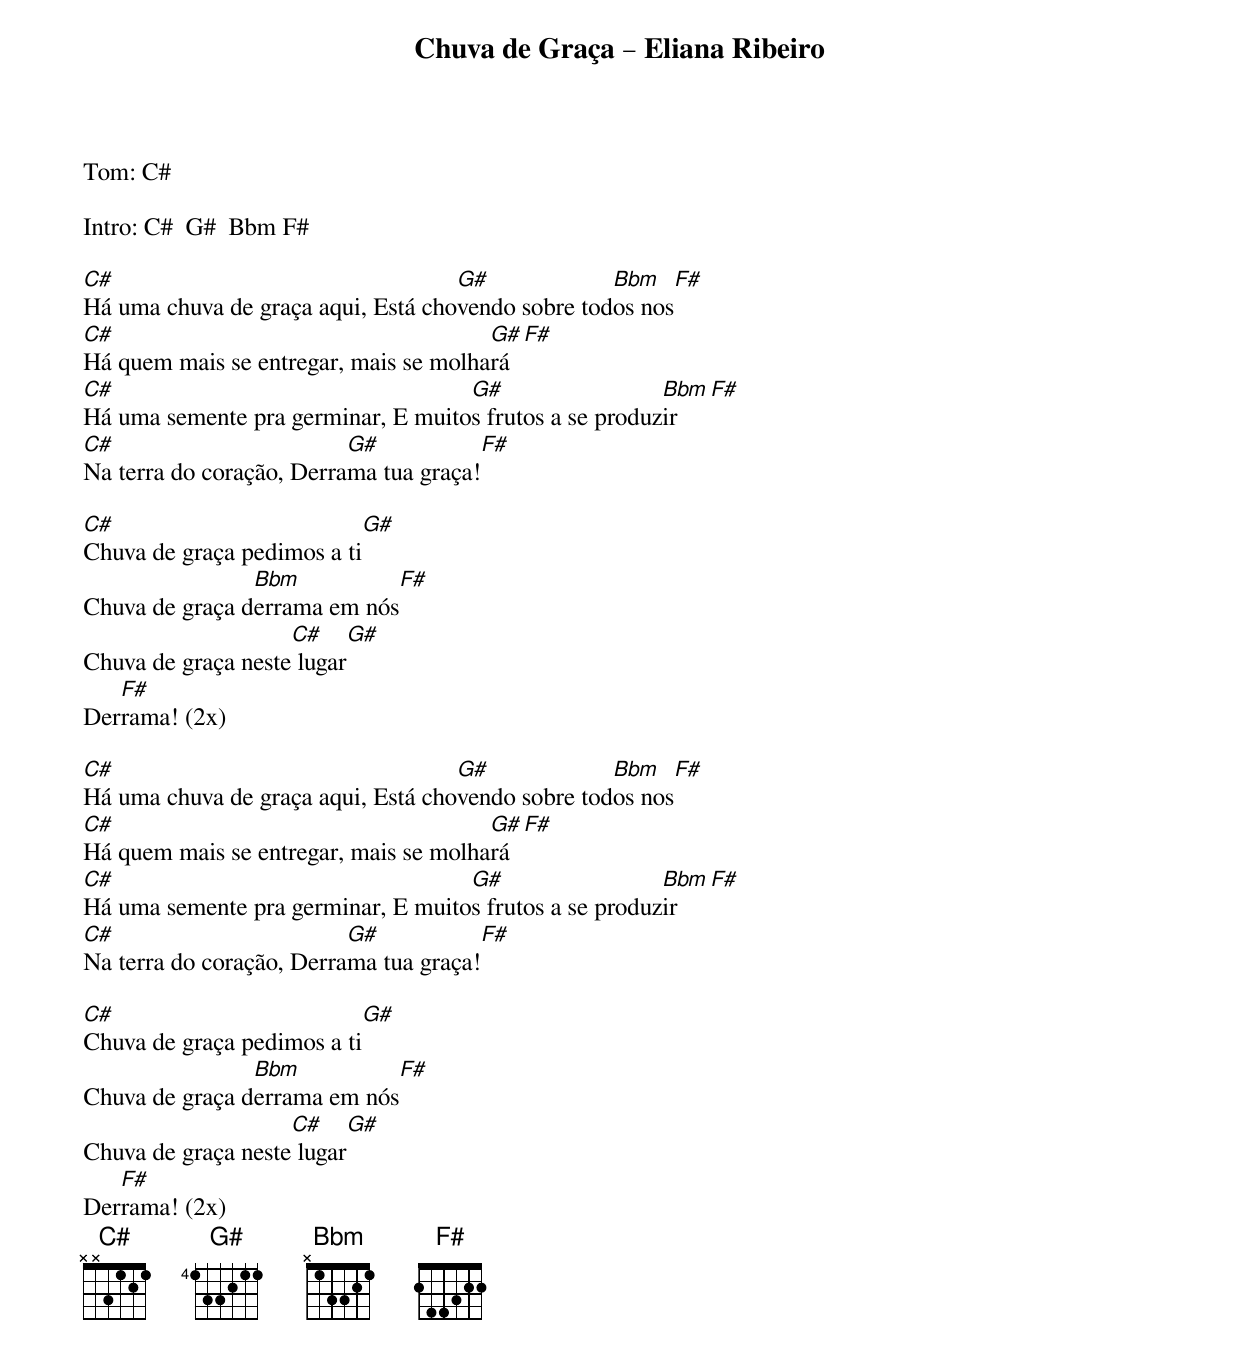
Chuva de Graça – Eliana Ribeiro
Tom: C#

Intro: C#  G#  Bbm F#

C#                                  G#             Bbm                           F#
Há uma chuva de graça aqui, Está chovendo sobre todos nos
C#                                     G#                           F#
Há quem mais se entregar, mais se molhará
C#                                  G#                  Bbm                                F#
Há uma semente pra germinar, E muitos frutos a se produzir
C#                        G#                                 F#
Na terra do coração, Derrama tua graça!

C#                                           G#
Chuva de graça pedimos a ti
                Bbm                           F#
Chuva de graça derrama em nós
                    C#                    G#
Chuva de graça neste lugar
   F#
Derrama! (2x)

C#                                  G#             Bbm                           F#
Há uma chuva de graça aqui, Está chovendo sobre todos nos
C#                                     G#                           F#
Há quem mais se entregar, mais se molhará
C#                                  G#                  Bbm                                F#
Há uma semente pra germinar, E muitos frutos a se produzir
C#                        G#                                 F#
Na terra do coração, Derrama tua graça!

C#                                           G#
Chuva de graça pedimos a ti
                Bbm                           F#
Chuva de graça derrama em nós
                    C#                    G#
Chuva de graça neste lugar
   F#
Derrama! (2x)
